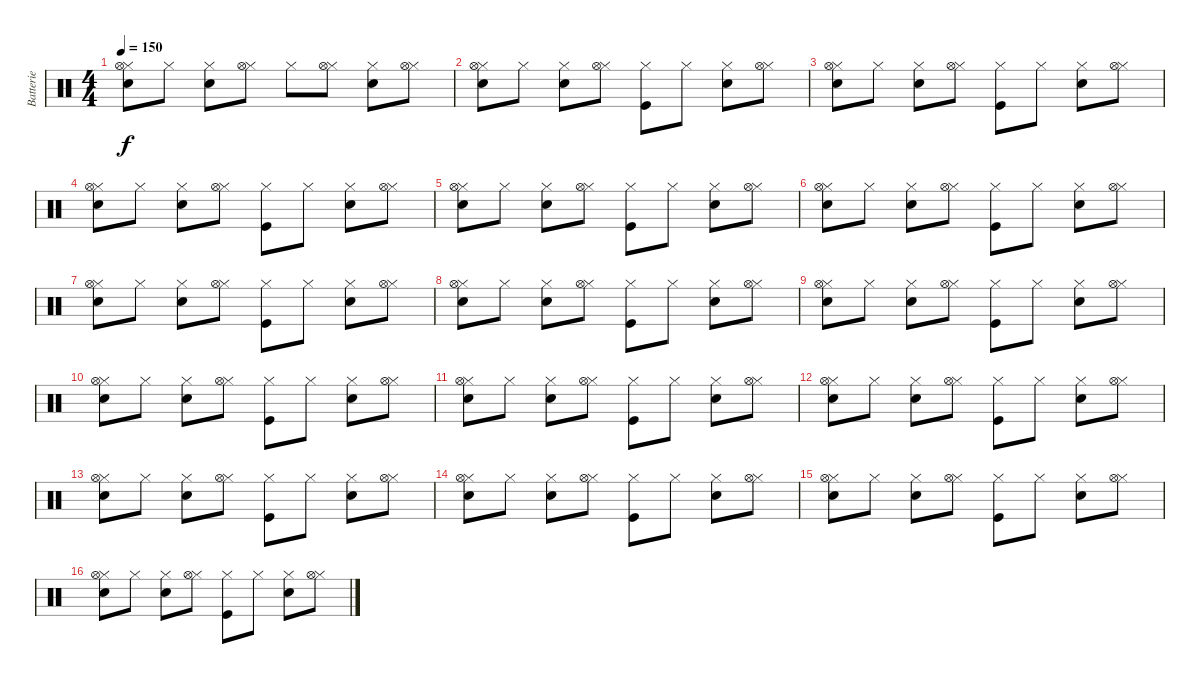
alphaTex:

\track ("Batterie" "Batterie") {instrument percussion}
\staff {score}
\articulation defaults
\ts (4 4)
\tempo 150
\clef neutral
\ks c
("Hi-Hat (closed)" "Hi-Hat (open)" "Electric Snare (hit)").8{dy f} "Hi-Hat (closed)".8 ("Hi-Hat (closed)" "Snare (hit) 2").8 ("Hi-Hat (closed)" "Hi-Hat (open)").8 "Hi-Hat (closed)".8 ("Hi-Hat (closed)" "Hi-Hat (open)").8 ("Hi-Hat (closed)" "Snare (hit) 2").8 ("Hi-Hat (closed)" "Hi-Hat (open)").8 |
("Hi-Hat (closed)" "Hi-Hat (open)" "Electric Snare (hit)").8 "Hi-Hat (closed)".8 ("Hi-Hat (closed)" "Snare (hit) 2").8 ("Hi-Hat (closed)" "Hi-Hat (open)").8 ("Hi-Hat (closed)" "Kick (hit)").8 "Hi-Hat (closed)".8 ("Hi-Hat (closed)" "Snare (hit) 2").8 ("Hi-Hat (closed)" "Hi-Hat (open)").8 |
("Hi-Hat (closed)" "Hi-Hat (open)" "Electric Snare (hit)").8 "Hi-Hat (closed)".8 ("Hi-Hat (closed)" "Snare (hit) 2").8 ("Hi-Hat (closed)" "Hi-Hat (open)").8 ("Hi-Hat (closed)" "Kick (hit)").8 "Hi-Hat (closed)".8 ("Hi-Hat (closed)" "Snare (hit) 2").8 ("Hi-Hat (closed)" "Hi-Hat (open)").8 |
("Hi-Hat (closed)" "Hi-Hat (open)" "Electric Snare (hit)").8 "Hi-Hat (closed)".8 ("Hi-Hat (closed)" "Snare (hit) 2").8 ("Hi-Hat (closed)" "Hi-Hat (open)").8 ("Hi-Hat (closed)" "Kick (hit)").8 "Hi-Hat (closed)".8 ("Hi-Hat (closed)" "Snare (hit) 2").8 ("Hi-Hat (closed)" "Hi-Hat (open)").8 |
("Hi-Hat (closed)" "Hi-Hat (open)" "Electric Snare (hit)").8 "Hi-Hat (closed)".8 ("Hi-Hat (closed)" "Snare (hit) 2").8 ("Hi-Hat (closed)" "Hi-Hat (open)").8 ("Hi-Hat (closed)" "Kick (hit)").8 "Hi-Hat (closed)".8 ("Hi-Hat (closed)" "Snare (hit) 2").8 ("Hi-Hat (closed)" "Hi-Hat (open)").8 |
("Hi-Hat (closed)" "Hi-Hat (open)" "Electric Snare (hit)").8 "Hi-Hat (closed)".8 ("Hi-Hat (closed)" "Snare (hit) 2").8 ("Hi-Hat (closed)" "Hi-Hat (open)").8 ("Hi-Hat (closed)" "Kick (hit)").8 "Hi-Hat (closed)".8 ("Hi-Hat (closed)" "Snare (hit) 2").8 ("Hi-Hat (closed)" "Hi-Hat (open)").8 |
("Hi-Hat (closed)" "Hi-Hat (open)" "Electric Snare (hit)").8 "Hi-Hat (closed)".8 ("Hi-Hat (closed)" "Snare (hit) 2").8 ("Hi-Hat (closed)" "Hi-Hat (open)").8 ("Hi-Hat (closed)" "Kick (hit)").8 "Hi-Hat (closed)".8 ("Hi-Hat (closed)" "Snare (hit) 2").8 ("Hi-Hat (closed)" "Hi-Hat (open)").8 |
("Hi-Hat (closed)" "Hi-Hat (open)" "Electric Snare (hit)").8 "Hi-Hat (closed)".8 ("Hi-Hat (closed)" "Snare (hit) 2").8 ("Hi-Hat (closed)" "Hi-Hat (open)").8 ("Hi-Hat (closed)" "Kick (hit)").8 "Hi-Hat (closed)".8 ("Hi-Hat (closed)" "Snare (hit) 2").8 ("Hi-Hat (closed)" "Hi-Hat (open)").8 |
("Hi-Hat (closed)" "Hi-Hat (open)" "Electric Snare (hit)").8 "Hi-Hat (closed)".8 ("Hi-Hat (closed)" "Snare (hit) 2").8 ("Hi-Hat (closed)" "Hi-Hat (open)").8 ("Hi-Hat (closed)" "Kick (hit)").8 "Hi-Hat (closed)".8 ("Hi-Hat (closed)" "Snare (hit) 2").8 ("Hi-Hat (closed)" "Hi-Hat (open)").8 |
("Hi-Hat (closed)" "Hi-Hat (open)" "Electric Snare (hit)").8 "Hi-Hat (closed)".8 ("Hi-Hat (closed)" "Snare (hit) 2").8 ("Hi-Hat (closed)" "Hi-Hat (open)").8 ("Hi-Hat (closed)" "Kick (hit)").8 "Hi-Hat (closed)".8 ("Hi-Hat (closed)" "Snare (hit) 2").8 ("Hi-Hat (closed)" "Hi-Hat (open)").8 |
("Hi-Hat (closed)" "Hi-Hat (open)" "Electric Snare (hit)").8 "Hi-Hat (closed)".8 ("Hi-Hat (closed)" "Snare (hit) 2").8 ("Hi-Hat (closed)" "Hi-Hat (open)").8 ("Hi-Hat (closed)" "Kick (hit)").8 "Hi-Hat (closed)".8 ("Hi-Hat (closed)" "Snare (hit) 2").8 ("Hi-Hat (closed)" "Hi-Hat (open)").8 |
("Hi-Hat (closed)" "Hi-Hat (open)" "Electric Snare (hit)").8 "Hi-Hat (closed)".8 ("Hi-Hat (closed)" "Snare (hit) 2").8 ("Hi-Hat (closed)" "Hi-Hat (open)").8 ("Hi-Hat (closed)" "Kick (hit)").8 "Hi-Hat (closed)".8 ("Hi-Hat (closed)" "Snare (hit) 2").8 ("Hi-Hat (closed)" "Hi-Hat (open)").8 |
("Hi-Hat (closed)" "Hi-Hat (open)" "Electric Snare (hit)").8 "Hi-Hat (closed)".8 ("Hi-Hat (closed)" "Snare (hit) 2").8 ("Hi-Hat (closed)" "Hi-Hat (open)").8 ("Hi-Hat (closed)" "Kick (hit)").8 "Hi-Hat (closed)".8 ("Hi-Hat (closed)" "Snare (hit) 2").8 ("Hi-Hat (closed)" "Hi-Hat (open)").8 |
("Hi-Hat (closed)" "Hi-Hat (open)" "Electric Snare (hit)").8 "Hi-Hat (closed)".8 ("Hi-Hat (closed)" "Snare (hit) 2").8 ("Hi-Hat (closed)" "Hi-Hat (open)").8 ("Hi-Hat (closed)" "Kick (hit)").8 "Hi-Hat (closed)".8 ("Hi-Hat (closed)" "Snare (hit) 2").8 ("Hi-Hat (closed)" "Hi-Hat (open)").8 |
("Hi-Hat (closed)" "Hi-Hat (open)" "Electric Snare (hit)").8 "Hi-Hat (closed)".8 ("Hi-Hat (closed)" "Snare (hit) 2").8 ("Hi-Hat (closed)" "Hi-Hat (open)").8 ("Hi-Hat (closed)" "Kick (hit)").8 "Hi-Hat (closed)".8 ("Hi-Hat (closed)" "Snare (hit) 2").8 ("Hi-Hat (closed)" "Hi-Hat (open)").8 |
("Hi-Hat (closed)" "Hi-Hat (open)" "Electric Snare (hit)").8 "Hi-Hat (closed)".8 ("Hi-Hat (closed)" "Snare (hit) 2").8 ("Hi-Hat (closed)" "Hi-Hat (open)").8 ("Hi-Hat (closed)" "Kick (hit)").8 "Hi-Hat (closed)".8 ("Hi-Hat (closed)" "Snare (hit) 2").8 ("Hi-Hat (closed)" "Hi-Hat (open)").8
